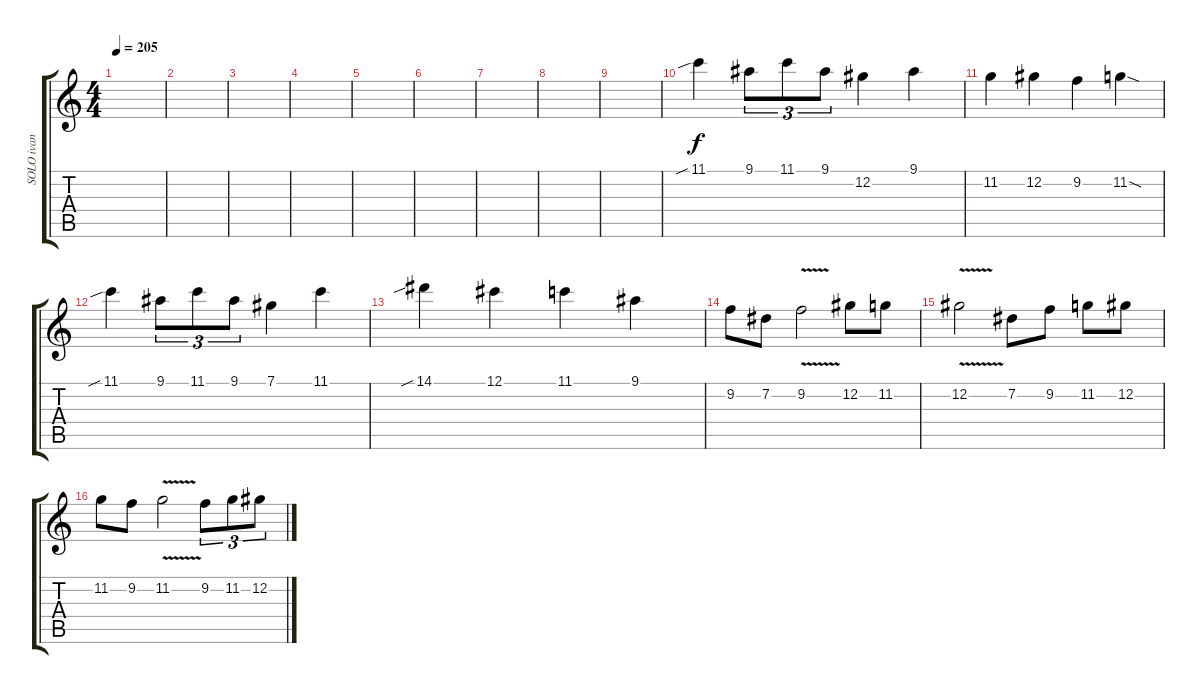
\track ("SOLO ivan 2" "SOLO ivan ") {instrument distortionguitar}
\staff {score tabs}
\tuning (Db4 Ab3 E3 B2 Gb2 B1) {hide}
\ts (4 4)
\tempo 205
\clef g2
\ks c
|
|
|
|
|
|
|
|
|
11.1{sib}.4 9.1.8{tu (3 2)} 11.1.8{tu (3 2)} 9.1.8{tu (3 2)} 12.2.4 9.1.4 |
11.2.4 12.2.4 9.2.4 11.2{sod}.4 |
11.1{sib}.4 9.1.8{tu (3 2)} 11.1.8{tu (3 2)} 9.1.8{tu (3 2)} 7.1.4 11.1.4 |
14.1{sib}.4 12.1.4 11.1.4 9.1.4 |
9.2.8 7.2.8 9.2{v}.2 12.2.8 11.2.8 |
12.2{v}.2 7.2.8 9.2.8 11.2.8 12.2.8 |
11.2.8 9.2.8 11.2{v}.2 9.2.8{tu (3 2)} 11.2.8{tu (3 2)} 12.2.8{tu (3 2)}
